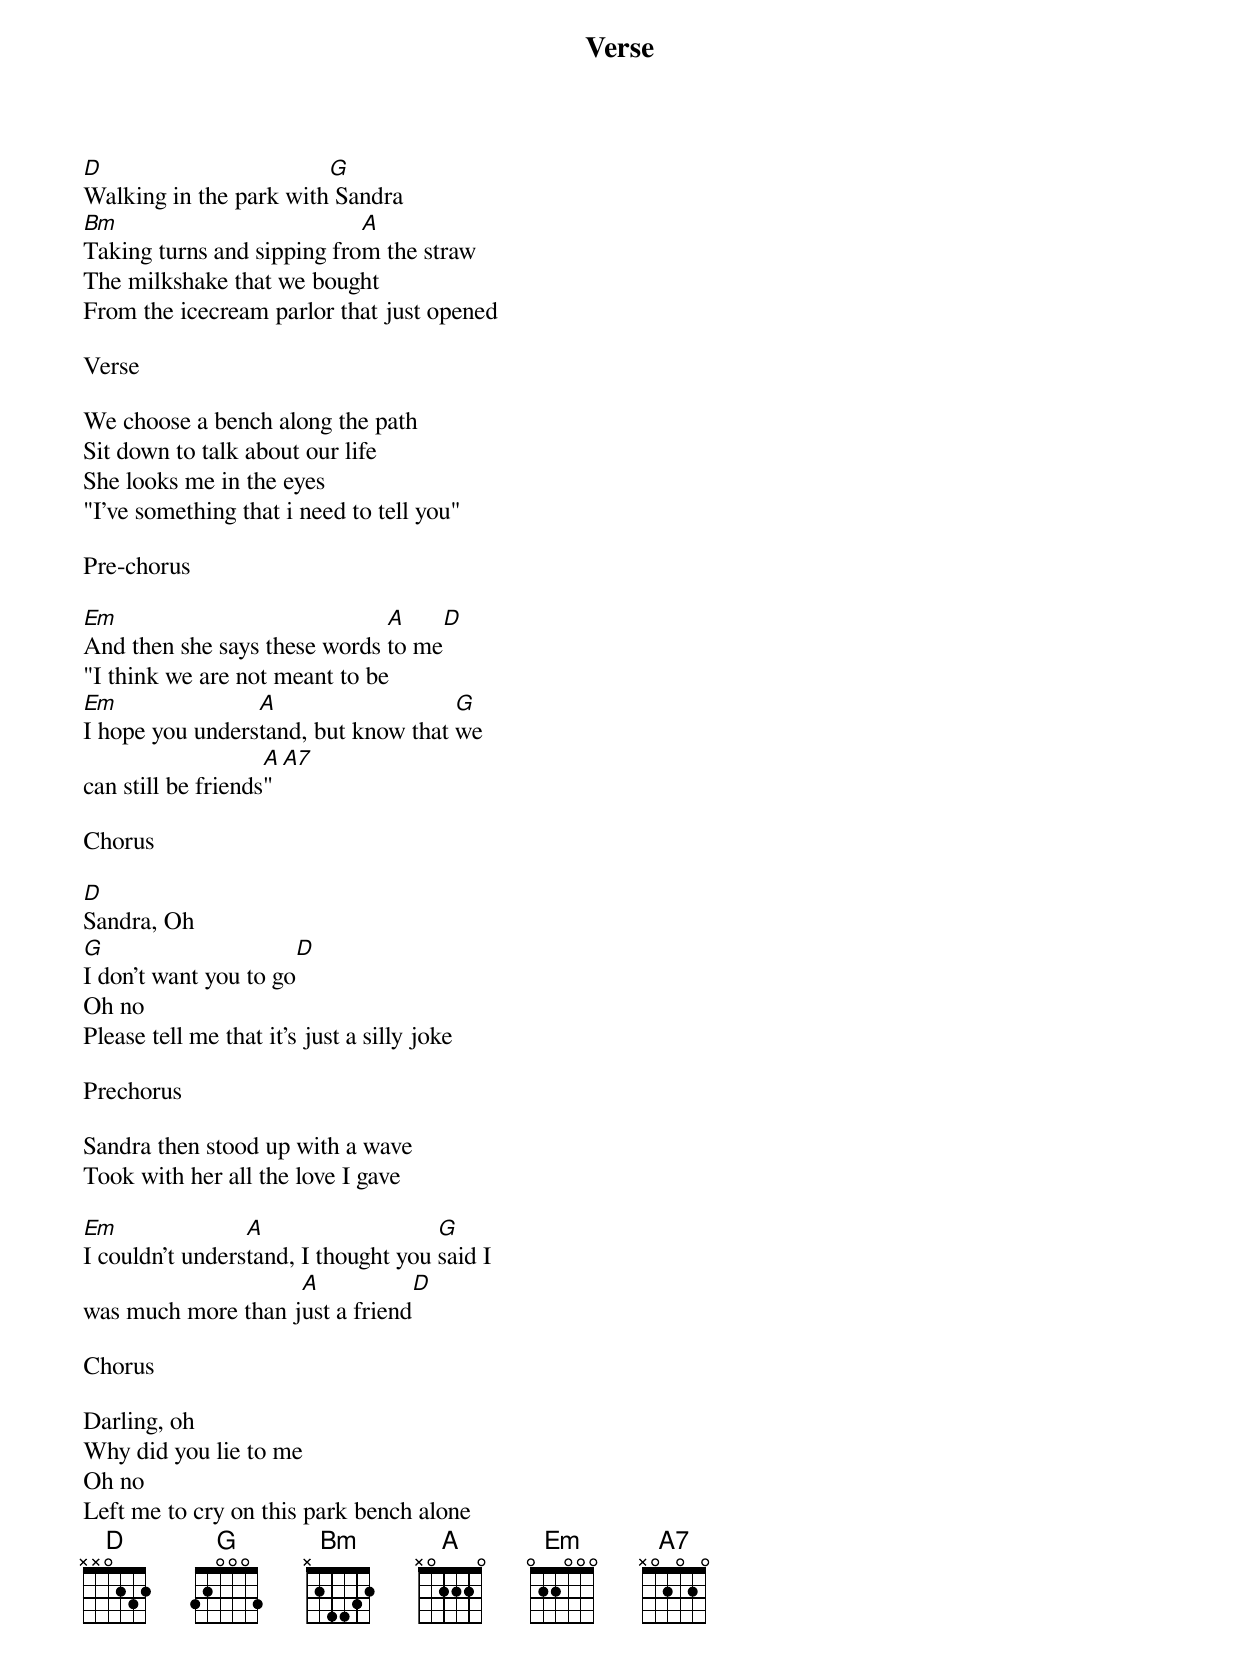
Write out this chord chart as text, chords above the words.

Verse

D                       G
Walking in the park with Sandra
Bm                          A
Taking turns and sipping from the straw
The milkshake that we bought
From the icecream parlor that just opened

Verse

We choose a bench along the path
Sit down to talk about our life
She looks me in the eyes
"I've something that i need to tell you"

Pre-chorus

Em                            A                         D
And then she says these words to me
"I think we are not meant to be
Em               A                   G
I hope you understand, but know that we
                    A            A7
can still be friends"

Chorus

D
Sandra, Oh
G                               D
I don't want you to go
Oh no
Please tell me that it's just a silly joke

Prechorus

Sandra then stood up with a wave
Took with her all the love I gave

Em               A                   G
I couldn't understand, I thought you said I
                    A                           D
was much more than just a friend

Chorus

Darling, oh
Why did you lie to me
Oh no
Left me to cry on this park bench alone
